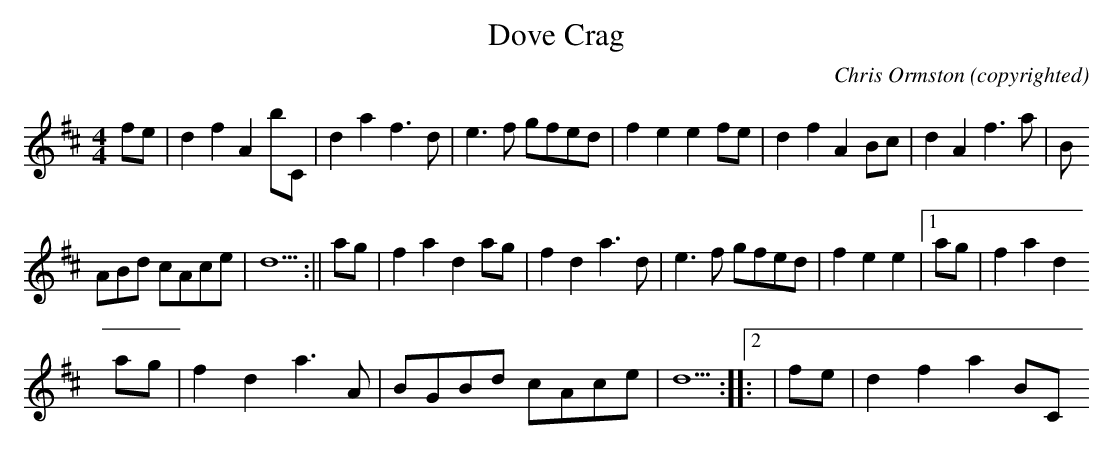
X:1
T:Dove Crag
C:Chris Ormston (copyrighted)
M:4/4
L:1/8
K:D
fe|d2 f2 A2 bC|d2 a2 f3 d|e3 f gfed|f2 e2 e2 fe|d2 f2 A2 Bc|d2 A2 f3 a|B
ABd cAce|d5:||ag|f2 a2 d2 ag|f2 d2 a3 d|e3 f gfed|f2 e2 e2 |1ag|f2 a2 d2
ag|f2 d2 a3 A| BGBd cAce|d5:||:2|fe|d2f2 a2 BC
